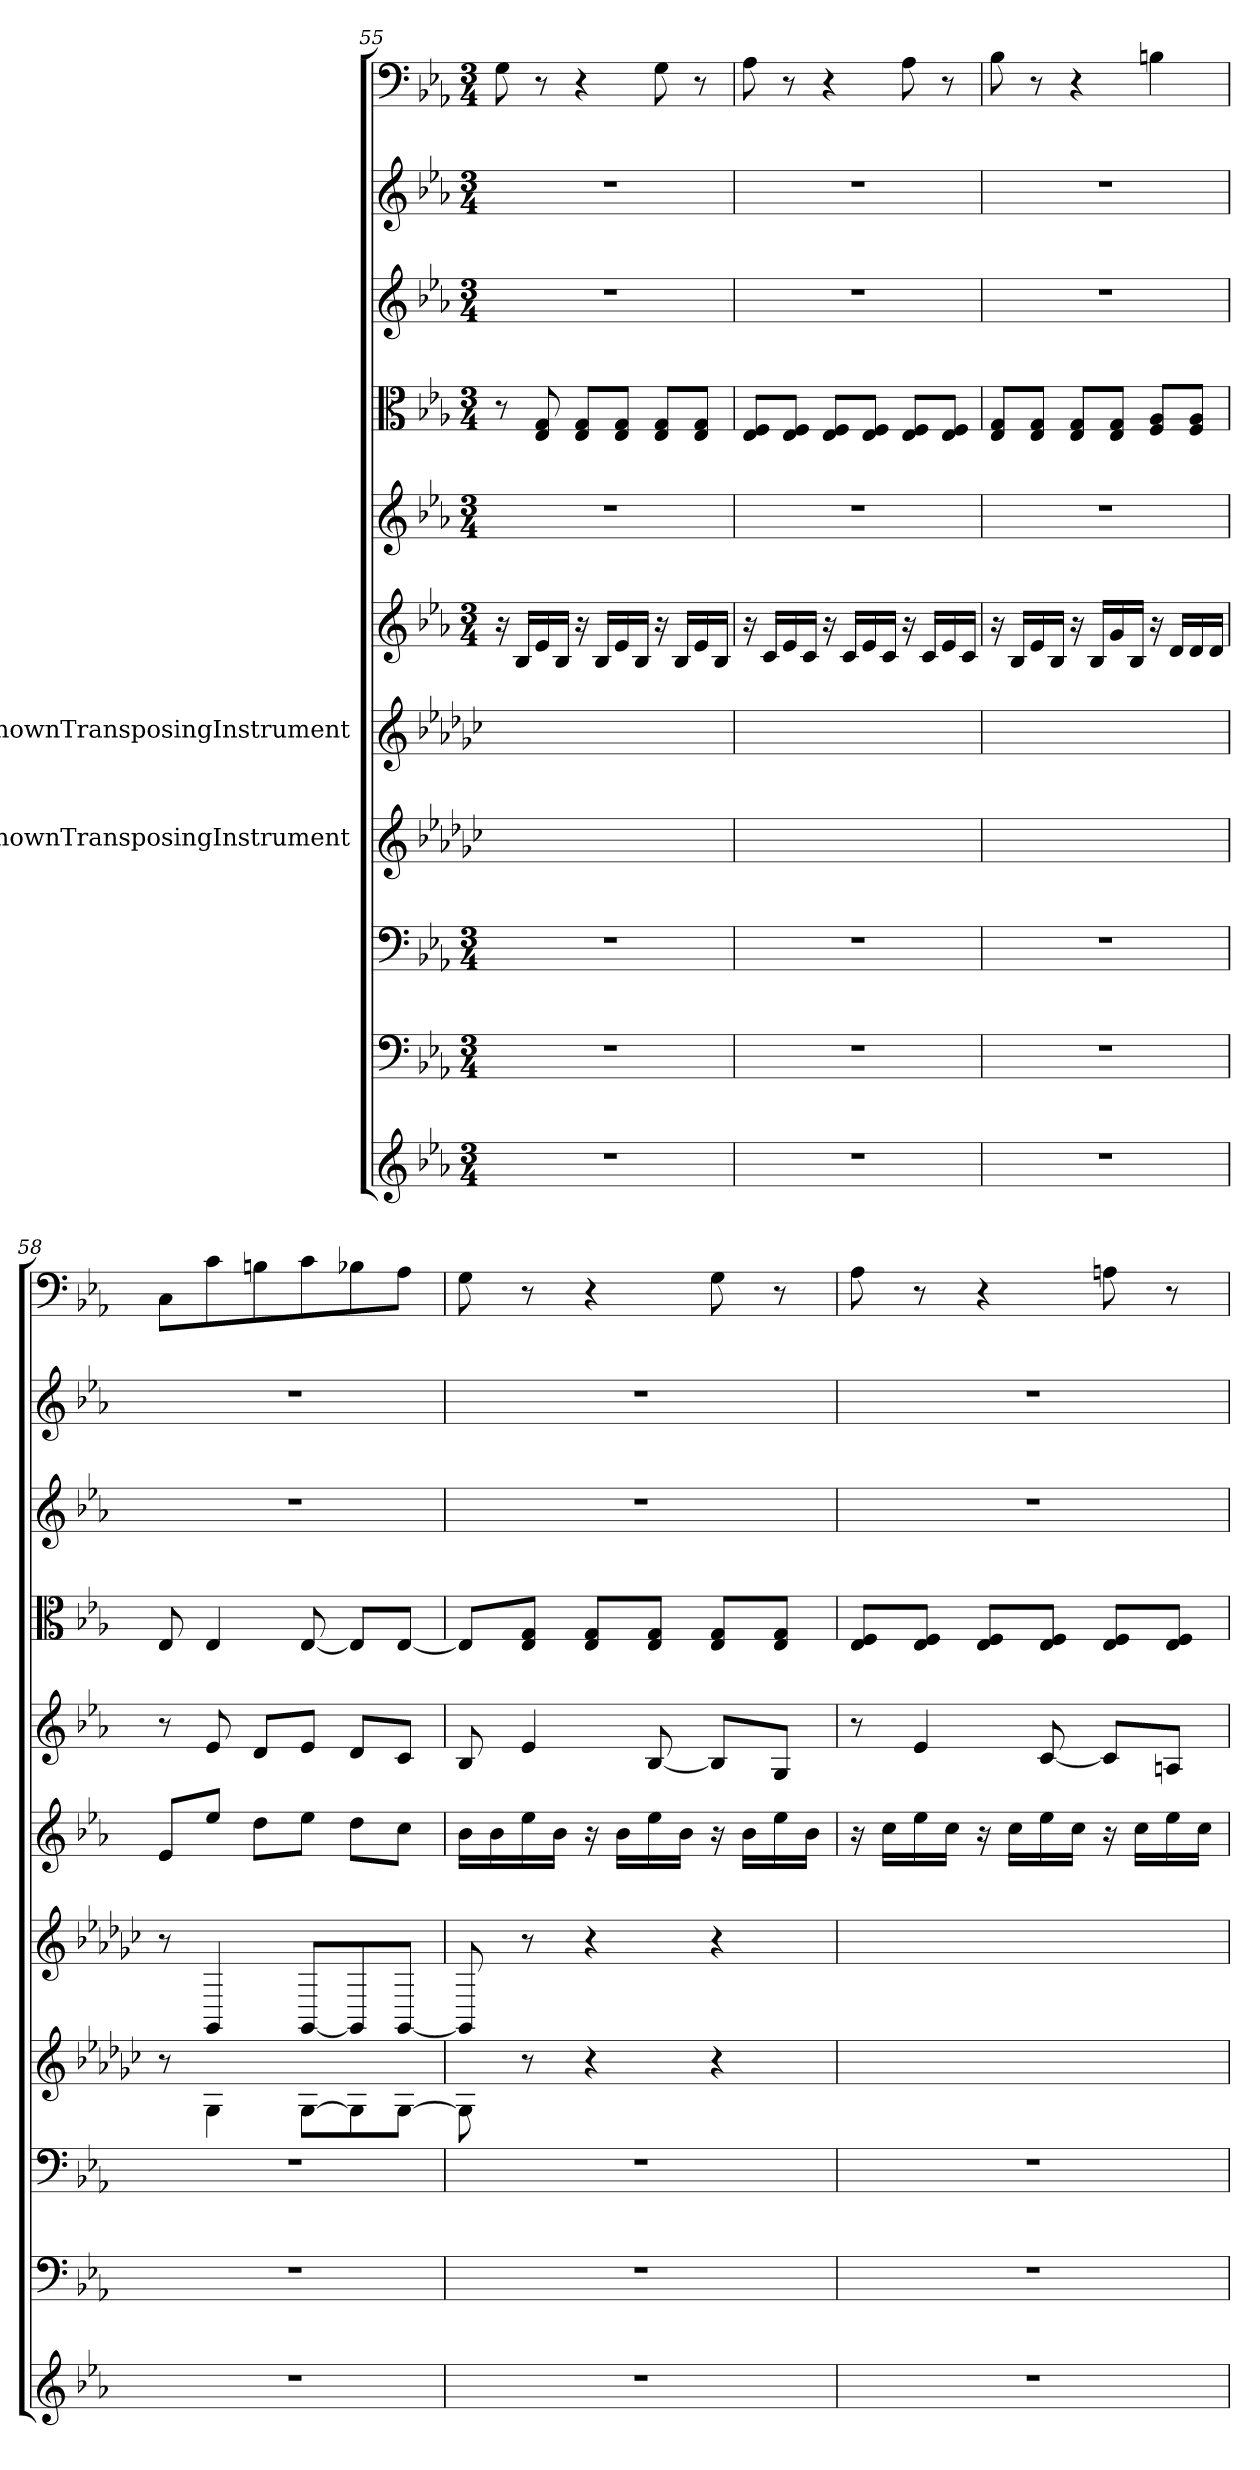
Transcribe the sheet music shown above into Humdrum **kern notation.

**kern	**kern	**kern	**kern	**kern	**kern	**kern	**kern	**kern	**kern	**kern
*part11	*part10	*part9	*part8	*part7	*part6	*part5	*part4	*part3	*part2	*part1
*staff11	*staff10	*staff9	*staff8	*staff7	*staff6	*staff5	*staff4	*staff3	*staff2	*staff1
*	*	*	*I"UnknownTransposingInstrument	*I"UnknownTransposingInstrument	*	*	*	*	*	*
*clefG2	*clefF4	*clefF4	*clefG2	*clefG2	*clefG2	*clefG2	*clefC3	*clefG2	*clefG2	*clefF4
*	*	*	*ITrd-5c-9	*ITrd-5c-9	*	*	*	*	*	*
*k[b-e-a-]	*k[b-e-a-]	*k[b-e-a-]	*k[b-e-a-]	*k[b-e-a-]	*k[b-e-a-]	*k[b-e-a-]	*k[b-e-a-]	*k[b-e-a-]	*k[b-e-a-]	*k[b-e-a-]
*E-:	*E-:	*E-:	*	*	*E-:	*E-:	*E-:	*E-:	*E-:	*E-:
*M3/4	*M3/4	*M3/4	*	*	*M3/4	*M3/4	*M3/4	*M3/4	*M3/4	*M3/4
=55	=55	=55	=55	=55	=55	=55	=55	=55	=55	=55
2.r	2.r	2.r	2.r	2.r	16r	2.r	8r	2.r	2.r	8G\
.	.	.	.	.	16B-/LL	.	.	.	.	.
.	.	.	.	.	16e-/	.	8E-/ 8G/	.	.	8r
.	.	.	.	.	16B-/JJ	.	.	.	.	.
.	.	.	.	.	16r	.	8E-/ 8G/L	.	.	4r
.	.	.	.	.	16B-/LL	.	.	.	.	.
.	.	.	.	.	16e-/	.	8E-/ 8G/J	.	.	.
.	.	.	.	.	16B-/JJ	.	.	.	.	.
.	.	.	.	.	16r	.	8E-/ 8G/L	.	.	8G\
.	.	.	.	.	16B-/LL	.	.	.	.	.
.	.	.	.	.	16e-/	.	8E-/ 8G/J	.	.	8r
.	.	.	.	.	16B-/JJ	.	.	.	.	.
=56	=56	=56	=56	=56	=56	=56	=56	=56	=56	=56
2.r	2.r	2.r	2.r	2.r	16r	2.r	8E-/ 8F/L	2.r	2.r	8A-\
.	.	.	.	.	16c/LL	.	.	.	.	.
.	.	.	.	.	16e-/	.	8E-/ 8F/J	.	.	8r
.	.	.	.	.	16c/JJ	.	.	.	.	.
.	.	.	.	.	16r	.	8E-/ 8F/L	.	.	4r
.	.	.	.	.	16c/LL	.	.	.	.	.
.	.	.	.	.	16e-/	.	8E-/ 8F/J	.	.	.
.	.	.	.	.	16c/JJ	.	.	.	.	.
.	.	.	.	.	16r	.	8E-/ 8F/L	.	.	8A-\
.	.	.	.	.	16c/LL	.	.	.	.	.
.	.	.	.	.	16e-/	.	8E-/ 8F/J	.	.	8r
.	.	.	.	.	16c/JJ	.	.	.	.	.
=57	=57	=57	=57	=57	=57	=57	=57	=57	=57	=57
2.r	2.r	2.r	2.r	2.r	16r	2.r	8E-/ 8G/L	2.r	2.r	8B-\
.	.	.	.	.	16B-/LL	.	.	.	.	.
.	.	.	.	.	16e-/	.	8E-/ 8G/J	.	.	8r
.	.	.	.	.	16B-/JJ	.	.	.	.	.
.	.	.	.	.	16r	.	8E-/ 8G/L	.	.	4r
.	.	.	.	.	16B-/LL	.	.	.	.	.
.	.	.	.	.	16g/	.	8E-/ 8G/J	.	.	.
.	.	.	.	.	16B-/JJ	.	.	.	.	.
.	.	.	.	.	16r	.	8F/ 8A-/L	.	.	4Bn\
.	.	.	.	.	16d/LL	.	.	.	.	.
.	.	.	.	.	16d/	.	8F/ 8A-/J	.	.	.
.	.	.	.	.	16d/JJ	.	.	.	.	.
=58	=58	=58	=58	=58	=58	=58	=58	=58	=58	=58
2.r	2.r	2.r	8r	8r	8e-/L	8r	8E-/	2.r	2.r	8C\L
.	.	.	4e-\	4E-/	8ee-/J	8e-/	4E-/	.	.	8c\
.	.	.	.	.	8dd\L	8d/L	.	.	.	8Bn\
.	.	.	[8e-\L	[8E-/L	8ee-\J	8e-/J	[8E-/	.	.	8c\
.	.	.	8e-\]	8E-/]	8dd\L	8d/L	8E-/L]	.	.	8B-X\
.	.	.	[8e-\J	[8E-/J	8cc\J	8c/J	[8E-/J	.	.	8A-\J
=59	=59	=59	=59	=59	=59	=59	=59	=59	=59	=59
2.r	2.r	2.r	8e-\]	8E-/]	16b-\LL	8B-/	8E-/L]	2.r	2.r	8G\
.	.	.	.	.	16b-\	.	.	.	.	.
.	.	.	8r	8r	16ee-\	4e-/	8E-/ 8G/J	.	.	8r
.	.	.	.	.	16b-\JJ	.	.	.	.	.
.	.	.	4r	4r	16r	.	8E-/ 8G/L	.	.	4r
.	.	.	.	.	16b-\LL	.	.	.	.	.
.	.	.	.	.	16ee-\	[8B-/	8E-/ 8G/J	.	.	.
.	.	.	.	.	16b-\JJ	.	.	.	.	.
.	.	.	4r	4r	16r	8B-/L]	8E-/ 8G/L	.	.	8G\
.	.	.	.	.	16b-\LL	.	.	.	.	.
.	.	.	.	.	16ee-\	8G/J	8E-/ 8G/J	.	.	8r
.	.	.	.	.	16b-\JJ	.	.	.	.	.
=60	=60	=60	=60	=60	=60	=60	=60	=60	=60	=60
2.r	2.r	2.r	2.r	2.r	16r	8r	8E-/ 8F/L	2.r	2.r	8A-\
.	.	.	.	.	16cc\LL	.	.	.	.	.
.	.	.	.	.	16ee-\	4e-/	8E-/ 8F/J	.	.	8r
.	.	.	.	.	16cc\JJ	.	.	.	.	.
.	.	.	.	.	16r	.	8E-/ 8F/L	.	.	4r
.	.	.	.	.	16cc\LL	.	.	.	.	.
.	.	.	.	.	16ee-\	[8c/	8E-/ 8F/J	.	.	.
.	.	.	.	.	16cc\JJ	.	.	.	.	.
.	.	.	.	.	16r	8c/L]	8E-/ 8F/L	.	.	8An\
.	.	.	.	.	16cc\LL	.	.	.	.	.
.	.	.	.	.	16ee-\	8An/J	8E-/ 8F/J	.	.	8r
.	.	.	.	.	16cc\JJ	.	.	.	.	.
=	=	=	=	=	=	=	=	=	=	=
*-	*-	*-	*-	*-	*-	*-	*-	*-	*-	*-
